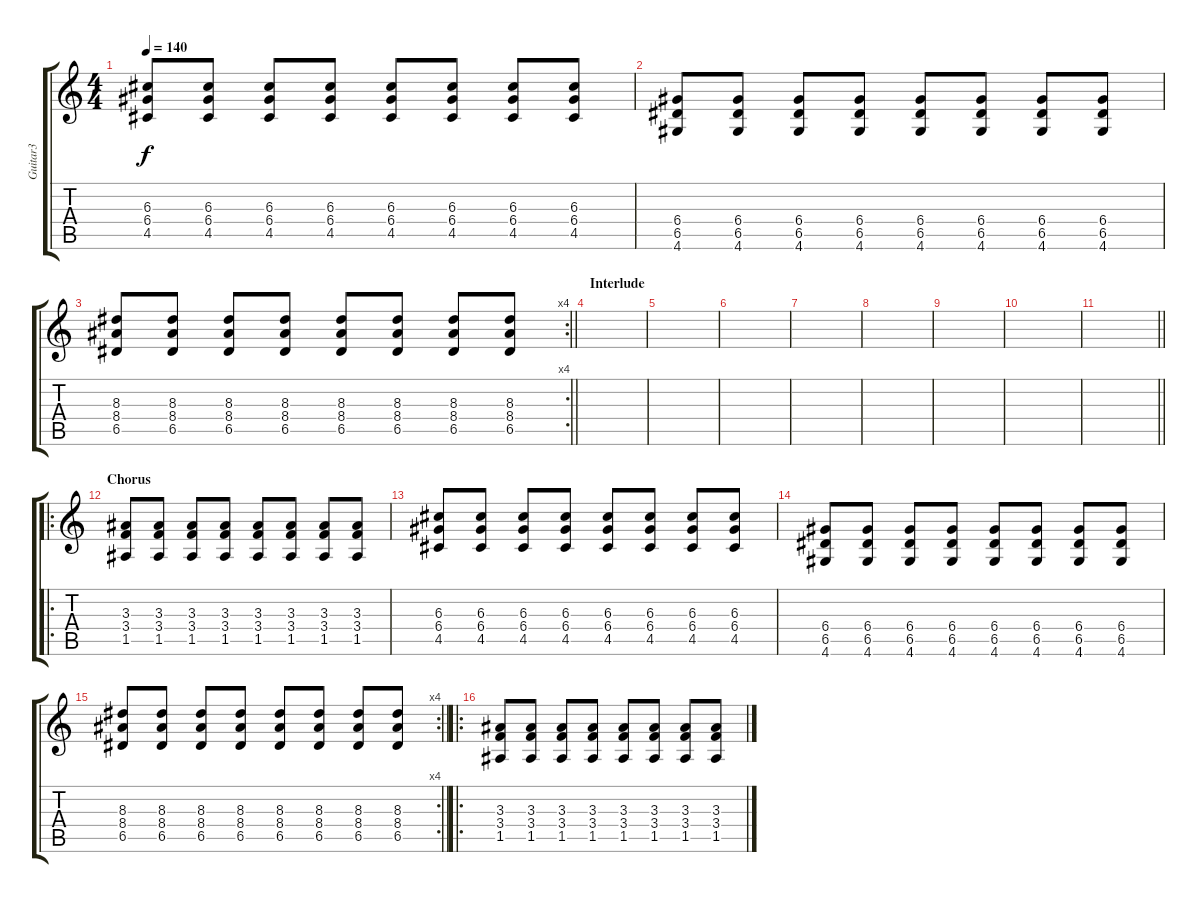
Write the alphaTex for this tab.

\track ("Guitar3" "Guitar3") {instrument distortionguitar}
\staff {score tabs}
\tuning (E4 B3 G3 D3 A2 E2) {hide}
\ts (4 4)
\tempo 140
\clef g2
\ks c
(6.3 6.4 4.5).8{dy f} (6.3 6.4 4.5).8 (6.3 6.4 4.5).8 (6.3 6.4 4.5).8 (6.3 6.4 4.5).8 (6.3 6.4 4.5).8 (6.3 6.4 4.5).8 (6.3 6.4 4.5).8 |
(6.4 6.5 4.6).8 (6.4 6.5 4.6).8 (6.4 6.5 4.6).8 (6.4 6.5 4.6).8 (6.4 6.5 4.6).8 (6.4 6.5 4.6).8 (6.4 6.5 4.6).8 (6.4 6.5 4.6).8 |
\rc 4
\barLineRight lightlight
(8.3 8.4 6.5).8 (8.3 8.4 6.5).8 (8.3 8.4 6.5).8 (8.3 8.4 6.5).8 (8.3 8.4 6.5).8 (8.3 8.4 6.5).8 (8.3 8.4 6.5).8 (8.3 8.4 6.5).8 |
\section ("" "Interlude")
|
|
|
|
|
|
|
\barLineRight lightlight
|
\ro
\section ("" "Chorus")
(3.3 3.4 1.5).8 (3.3 3.4 1.5).8 (3.3 3.4 1.5).8 (3.3 3.4 1.5).8 (3.3 3.4 1.5).8 (3.3 3.4 1.5).8 (3.3 3.4 1.5).8 (3.3 3.4 1.5).8 |
(6.3 6.4 4.5).8 (6.3 6.4 4.5).8 (6.3 6.4 4.5).8 (6.3 6.4 4.5).8 (6.3 6.4 4.5).8 (6.3 6.4 4.5).8 (6.3 6.4 4.5).8 (6.3 6.4 4.5).8 |
(6.4 6.5 4.6).8 (6.4 6.5 4.6).8 (6.4 6.5 4.6).8 (6.4 6.5 4.6).8 (6.4 6.5 4.6).8 (6.4 6.5 4.6).8 (6.4 6.5 4.6).8 (6.4 6.5 4.6).8 |
\rc 4
\barLineRight lightlight
(8.3 8.4 6.5).8 (8.3 8.4 6.5).8 (8.3 8.4 6.5).8 (8.3 8.4 6.5).8 (8.3 8.4 6.5).8 (8.3 8.4 6.5).8 (8.3 8.4 6.5).8 (8.3 8.4 6.5).8 |
\ro
(3.3 3.4 1.5).8 (3.3 3.4 1.5).8 (3.3 3.4 1.5).8 (3.3 3.4 1.5).8 (3.3 3.4 1.5).8 (3.3 3.4 1.5).8 (3.3 3.4 1.5).8 (3.3 3.4 1.5).8
